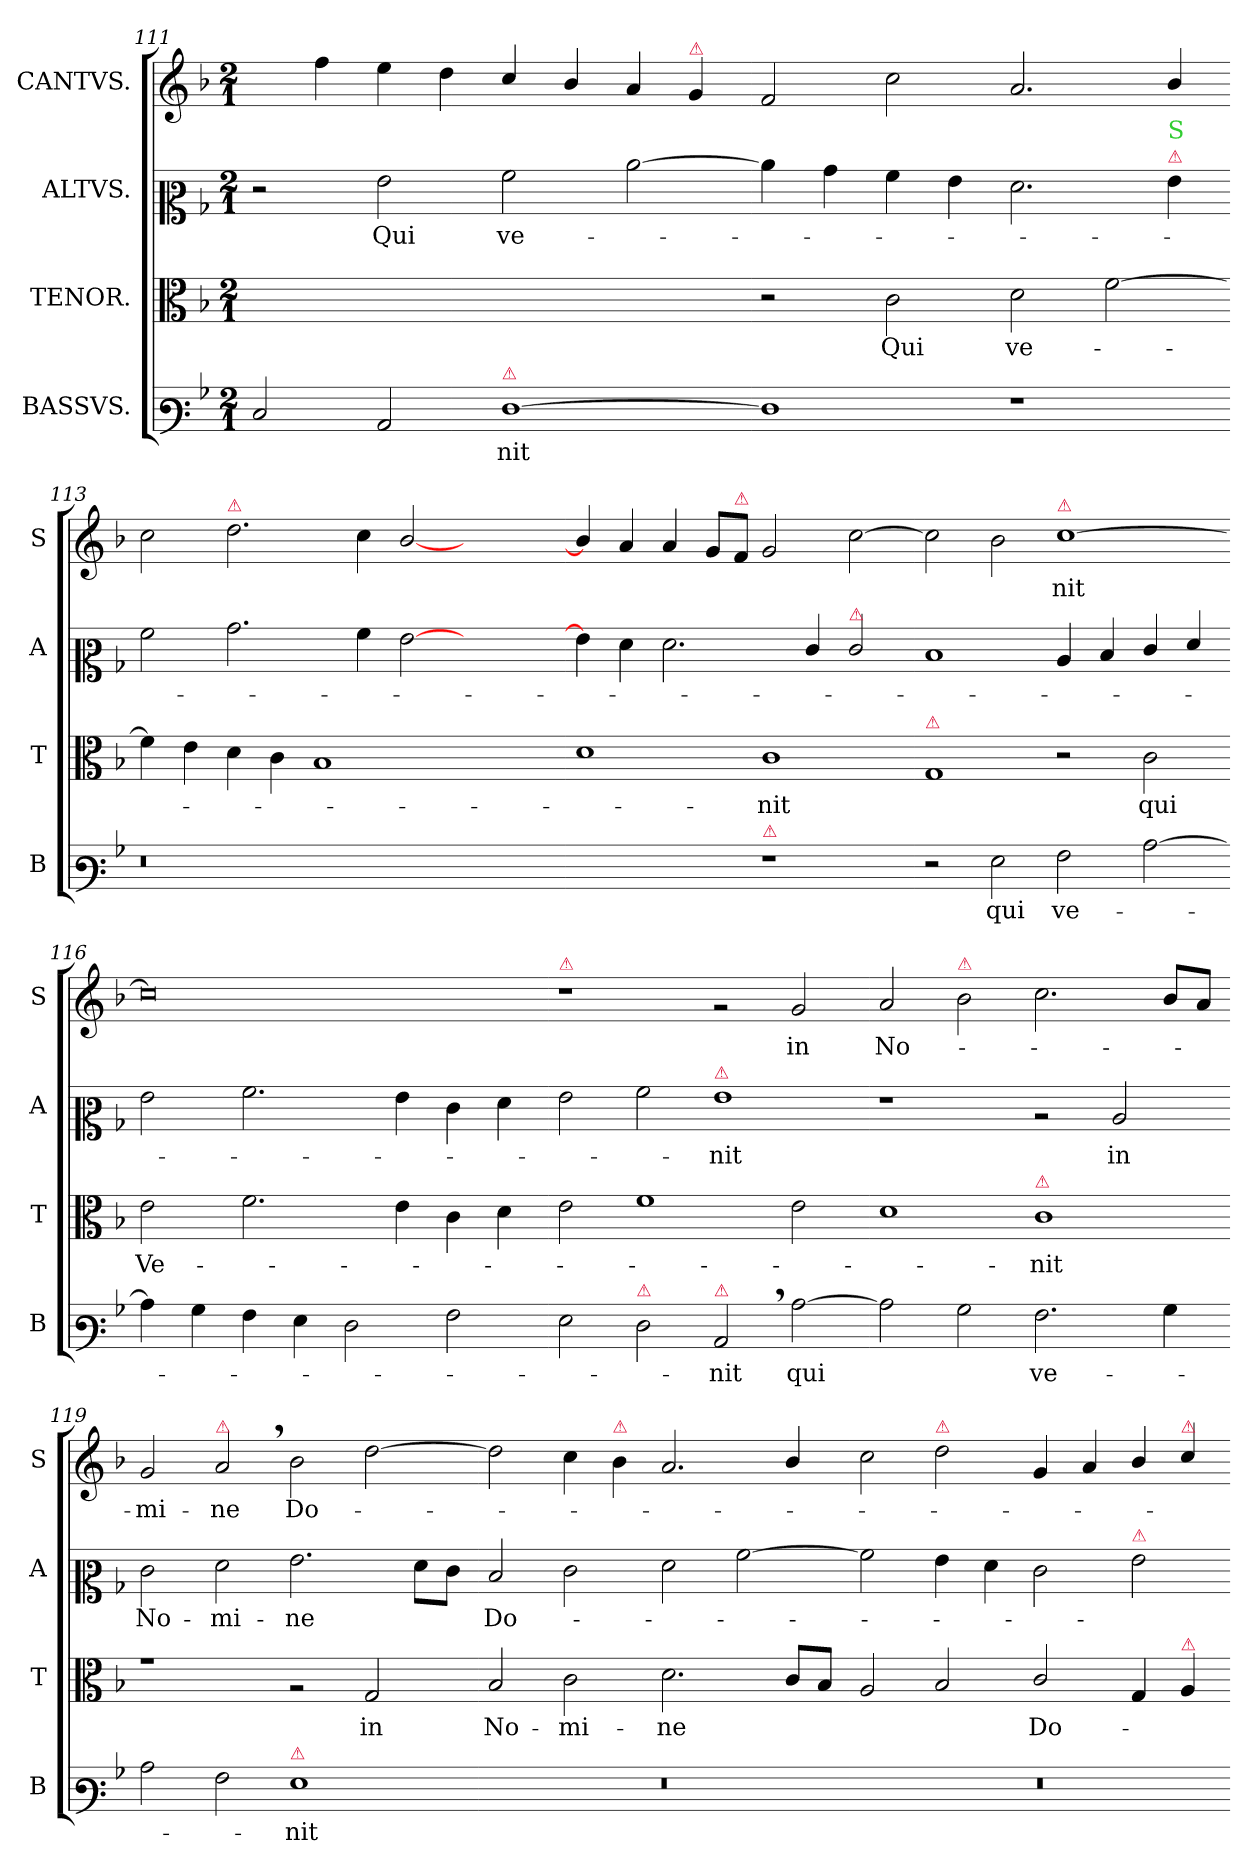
**kern	**text	**kern	**text	**kern	**text	**kern	**text
*part4	*part4	*part3	*part3	*part2	*part2	*part1	*part1
*staff4	*staff4	*staff3	*staff3	*staff2	*staff2	*staff1	*staff1
*I"BASSVS.	*	*I"TENOR.	*	*I"ALTVS.	*	*I"CANTVS.	*
*I'B	*	*I'T	*	*I'A	*	*I'S	*
*clefF3	*	*clefC3	*	*clefC2	*	*clefG2	*
*k[b-]	*	*k[b-]	*	*k[b-]	*	*k[b-]	*
*M2/1	*	*M2/1	*	*M2/1	*	*M2/1	*
=111	=111	=111	=111	=111	=111	=111	=111
2E/	.	0ryy	.	2r	.	4ryy	.
.	.	.	.	.	.	4ff\	.
2C/	.	.	.	2g\	Qui	4ee\	.
.	.	.	.	.	.	4dd\	.
!LO:TX:a:color=crimson:t=⚠	!	!	!	!	!	!	!
[1F	-nit	.	.	2a\	ve-	4cc/	.
.	.	.	.	.	.	4b-/	.
.	.	.	.	[2cc\	.	4a/	.
!	!	!	!	!	!	!LO:TX:a:color=crimson:t=⚠	!
.	.	.	.	.	.	4g/	.
=112-	=112-	=112-	=112-	=112-	=112-	=112-	=112-
1F]	.	2r	.	4cc\]	.	2f/	.
.	.	.	.	4b-\	.	.	.
.	.	2c\	Qui	4a\	.	2cc\	.
.	.	.	.	4g\	.	.	.
1r	.	2d\	ve-	2.f\	.	2.a/	.
.	.	[2f\	.	.	.	.	.
!	!	!	!	!LO:TX:a:color=crimson:t=⚠	!	!	!
!	!	!	!	!LO:TX:a:color=limegreen:t=S	!	!	!
.	.	.	.	4g\	.	4b-/	.
=113-	=113-	=113-	=113-	=113-	=113-	=113-	=113-
0.r	.	4f\]	.	2a\	.	2cc\	.
.	.	4e\	.	.	.	.	.
!	!	!	!	!	!	!LO:TX:a:color=crimson:t=⚠	!
.	.	4d\	.	2.b-\	.	2.dd\	.
.	.	4c\	.	.	.	.	.
.	.	1B-	.	.	.	.	.
.	.	.	.	4a\	.	4cc\	.
.	.	.	.	[2g\	.	[2b-/	.
.	.	1ryy	.	1ryy	.	1ryy	.
=114-	=114-	=114-	=114-	=114-	=114-	=114-	=114-
1ryy	.	1d	.	4g\]	.	4b-/]	.
.	.	.	.	4f\	.	4a/	.
.	.	.	.	2.f\	.	4a/	.
.	.	.	.	.	.	8g/L	.
!	!	!	!	!	!	!LO:TX:a:color=crimson:t=⚠	!
.	.	.	.	.	.	8f/J	.
!LO:TX:a:color=crimson:t=⚠	!	!	!	!	!	!	!
1r	.	1c	-nit	.	.	2g/	.
.	.	.	.	4e/	.	.	.
!	!	!	!	!LO:TX:a:color=crimson:t=⚠	!	!	!
.	.	.	.	2e/	.	[2cc\	.
=115-	=115-	=115-	=115-	=115-	=115-	=115-	=115-
!	!	!LO:TX:a:color=crimson:t=⚠	!	!	!	!	!
2r	.	1G	.	1d	.	2cc\]	.
2G\	qui	.	.	.	.	2b-\	.
!	!	!	!	!	!	!LO:TX:a:color=crimson:t=⚠	!
2A\	ve-	2r	.	4c/	.	[1cc	-nit
.	.	.	.	4d/	.	.	.
[2c\	.	2c\	qui	4e/	.	.	.
.	.	.	.	4f/	.	.	.
=116-	=116-	=116-	=116-	=116-	=116-	=116-	=116-
4c\]	.	2e\	Ve-	2g\	.	0cc]	.
4B-\	.	.	.	.	.	.	.
4A\	.	2.f\	.	2.a\	.	.	.
4G\	.	.	.	.	.	.	.
2F\	.	.	.	.	.	.	.
.	.	4e\	.	4g\	.	.	.
2A\	.	4c\	.	4e\	.	.	.
.	.	4d\	.	4f\	.	.	.
=117-	=117-	=117-	=117-	=117-	=117-	=117-	=117-
!	!	!	!	!	!	!LO:TX:a:color=crimson:t=⚠	!
2G\	.	2e\	.	2g\	.	1r	.
!LO:TX:a:color=crimson:t=⚠	!	!	!	!	!	!	!
2F\	.	1f	.	2a\	.	.	.
!	!	!	!	!LO:TX:a:color=crimson:t=⚠	!	!	!
!LO:TX:a:color=crimson:t=⚠	!	!	!	!	!	!	!
2C,</	-nit	.	.	1g	-nit	2rg	.
[2c\	qui	2e\	.	.	.	2g/	in
=118-	=118-	=118-	=118-	=118-	=118-	=118-	=118-
2c\]	.	1d	.	1r	.	2a/	No-
!	!	!	!	!	!	!LO:TX:a:color=crimson:t=⚠	!
2B-\	.	.	.	.	.	2b-\	.
!	!	!LO:TX:a:color=crimson:t=⚠	!	!	!	!	!
2.A\	ve-	1c	-nit	2rc	.	2.cc\	.
.	.	.	.	2c/	in	.	.
4B-\	.	.	.	.	.	8b-/L	.
.	.	.	.	.	.	8a/J	.
=119-	=119-	=119-	=119-	=119-	=119-	=119-	=119-
2c\	.	1rg	.	2e\	No-	2g/	-mi-
!	!	!	!	!	!	!LO:TX:a:color=crimson:t=⚠	!
2A\	.	.	.	2f\	-mi-	2a,</	-ne
!LO:TX:a:color=crimson:t=⚠	!	!	!	!	!	!	!
1G	-nit	2rA	.	2.g\	-ne	2b-\	Do-
.	.	2G/	in	.	.	[2dd	.
.	.	.	.	8f\L	.	.	.
.	.	.	.	8e\J	.	.	.
=120-	=120-	=120-	=120-	=120-	=120-	=120-	=120-
0r	.	2B-/	No-	2d/	Do-	2dd]	.
.	.	2c\	-mi-	2e\	.	4cc\	.
!	!	!	!	!	!	!LO:TX:a:color=crimson:t=⚠	!
.	.	.	.	.	.	4b-\	.
.	.	2.d\	-ne	2f\	.	2.a/	.
.	.	.	.	[2a	.	.	.
.	.	8c/L	.	.	.	4b-/	.
.	.	8B-/J	.	.	.	.	.
=121-	=121-	=121-	=121-	=121-	=121-	=121-	=121-
0r	.	2A/	.	2a]	.	2cc\	.
!	!	!	!	!	!	!LO:TX:a:color=crimson:t=⚠	!
.	.	2B-/	.	4g\	.	2dd\	.
.	.	.	.	4f\	.	.	.
.	.	2c/	Do-	2e\	.	4g/	.
.	.	.	.	.	.	4a/	.
!	!	!	!	!LO:TX:a:color=crimson:t=⚠	!	!	!
.	.	4G/	.	2g\	.	4b-/	.
!	!	!	!	!	!	!LO:TX:a:color=crimson:t=⚠	!
!	!	!LO:TX:a:color=crimson:t=⚠	!	!	!	!	!
.	.	4A/	.	.	.	4cc/	.
=-	=-	=-	=-	=-	=-	=-	=-
*-	*-	*-	*-	*-	*-	*-	*-
